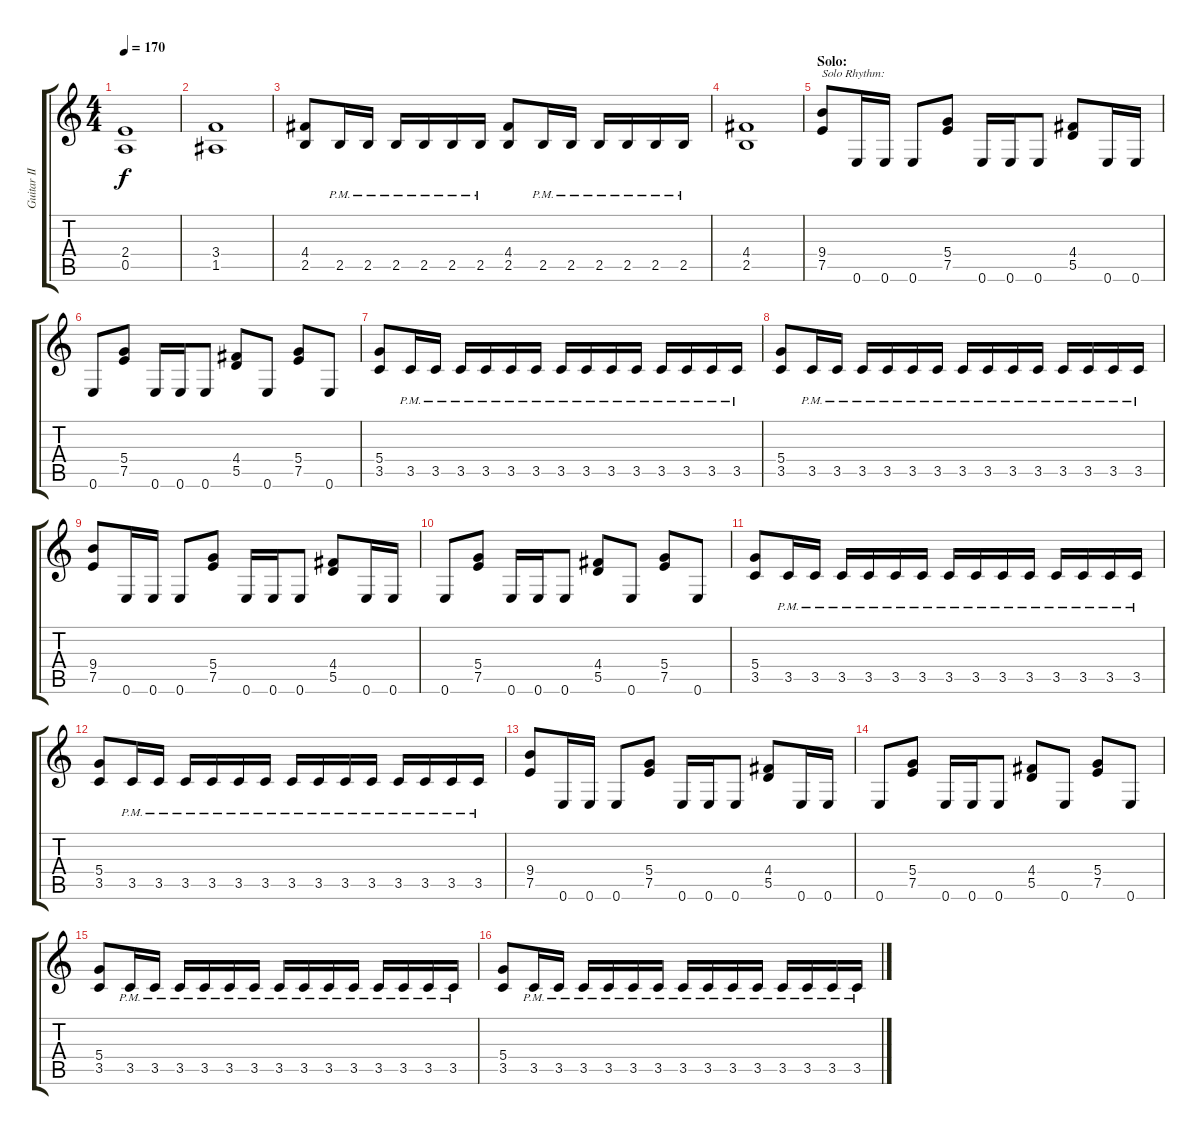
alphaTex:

\track ("Guitar II" "Guitar II") {instrument distortionguitar}
\staff {score tabs}
\tuning (E4 B3 G3 D3 A2 E2) {hide}
\ts (4 4)
\tempo 170
\clef g2
\ks c
(2.4 0.5).1{dy f} |
(3.4 1.5).1 |
(4.4 2.5).8 2.5{pm}.16 2.5{pm}.16 2.5{pm}.16 2.5{pm}.16 2.5{pm}.16 2.5{pm}.16 (4.4 2.5).8 2.5{pm}.16 2.5{pm}.16 2.5{pm}.16 2.5{pm}.16 2.5{pm}.16 2.5{pm}.16 |
(4.4 2.5).1 |
\section ("" "Solo:")
(9.4 7.5).8{txt "Solo Rhythm:"} 0.6.16 0.6.16 0.6.8 (5.4 7.5).8 0.6.16 0.6.16 0.6.8 (4.4 5.5).8 0.6.16 0.6.16 |
0.6.8 (5.4 7.5).8 0.6.16 0.6.16 0.6.8 (4.4 5.5).8 0.6.8 (5.4 7.5).8 0.6.8 |
(5.4 3.5).8 3.5{pm}.16 3.5{pm}.16 3.5{pm}.16 3.5{pm}.16 3.5{pm}.16 3.5{pm}.16 3.5{pm}.16 3.5{pm}.16 3.5{pm}.16 3.5{pm}.16 3.5{pm}.16 3.5{pm}.16 3.5{pm}.16 3.5{pm}.16 |
(5.4 3.5).8 3.5{pm}.16 3.5{pm}.16 3.5{pm}.16 3.5{pm}.16 3.5{pm}.16 3.5{pm}.16 3.5{pm}.16 3.5{pm}.16 3.5{pm}.16 3.5{pm}.16 3.5{pm}.16 3.5{pm}.16 3.5{pm}.16 3.5{pm}.16 |
(9.4 7.5).8 0.6.16 0.6.16 0.6.8 (5.4 7.5).8 0.6.16 0.6.16 0.6.8 (4.4 5.5).8 0.6.16 0.6.16 |
0.6.8 (5.4 7.5).8 0.6.16 0.6.16 0.6.8 (4.4 5.5).8 0.6.8 (5.4 7.5).8 0.6.8 |
(5.4 3.5).8 3.5{pm}.16 3.5{pm}.16 3.5{pm}.16 3.5{pm}.16 3.5{pm}.16 3.5{pm}.16 3.5{pm}.16 3.5{pm}.16 3.5{pm}.16 3.5{pm}.16 3.5{pm}.16 3.5{pm}.16 3.5{pm}.16 3.5{pm}.16 |
(5.4 3.5).8 3.5{pm}.16 3.5{pm}.16 3.5{pm}.16 3.5{pm}.16 3.5{pm}.16 3.5{pm}.16 3.5{pm}.16 3.5{pm}.16 3.5{pm}.16 3.5{pm}.16 3.5{pm}.16 3.5{pm}.16 3.5{pm}.16 3.5{pm}.16 |
(9.4 7.5).8 0.6.16 0.6.16 0.6.8 (5.4 7.5).8 0.6.16 0.6.16 0.6.8 (4.4 5.5).8 0.6.16 0.6.16 |
0.6.8 (5.4 7.5).8 0.6.16 0.6.16 0.6.8 (4.4 5.5).8 0.6.8 (5.4 7.5).8 0.6.8 |
(5.4 3.5).8 3.5{pm}.16 3.5{pm}.16 3.5{pm}.16 3.5{pm}.16 3.5{pm}.16 3.5{pm}.16 3.5{pm}.16 3.5{pm}.16 3.5{pm}.16 3.5{pm}.16 3.5{pm}.16 3.5{pm}.16 3.5{pm}.16 3.5{pm}.16 |
(5.4 3.5).8 3.5{pm}.16 3.5{pm}.16 3.5{pm}.16 3.5{pm}.16 3.5{pm}.16 3.5{pm}.16 3.5{pm}.16 3.5{pm}.16 3.5{pm}.16 3.5{pm}.16 3.5{pm}.16 3.5{pm}.16 3.5{pm}.16 3.5{pm}.16
